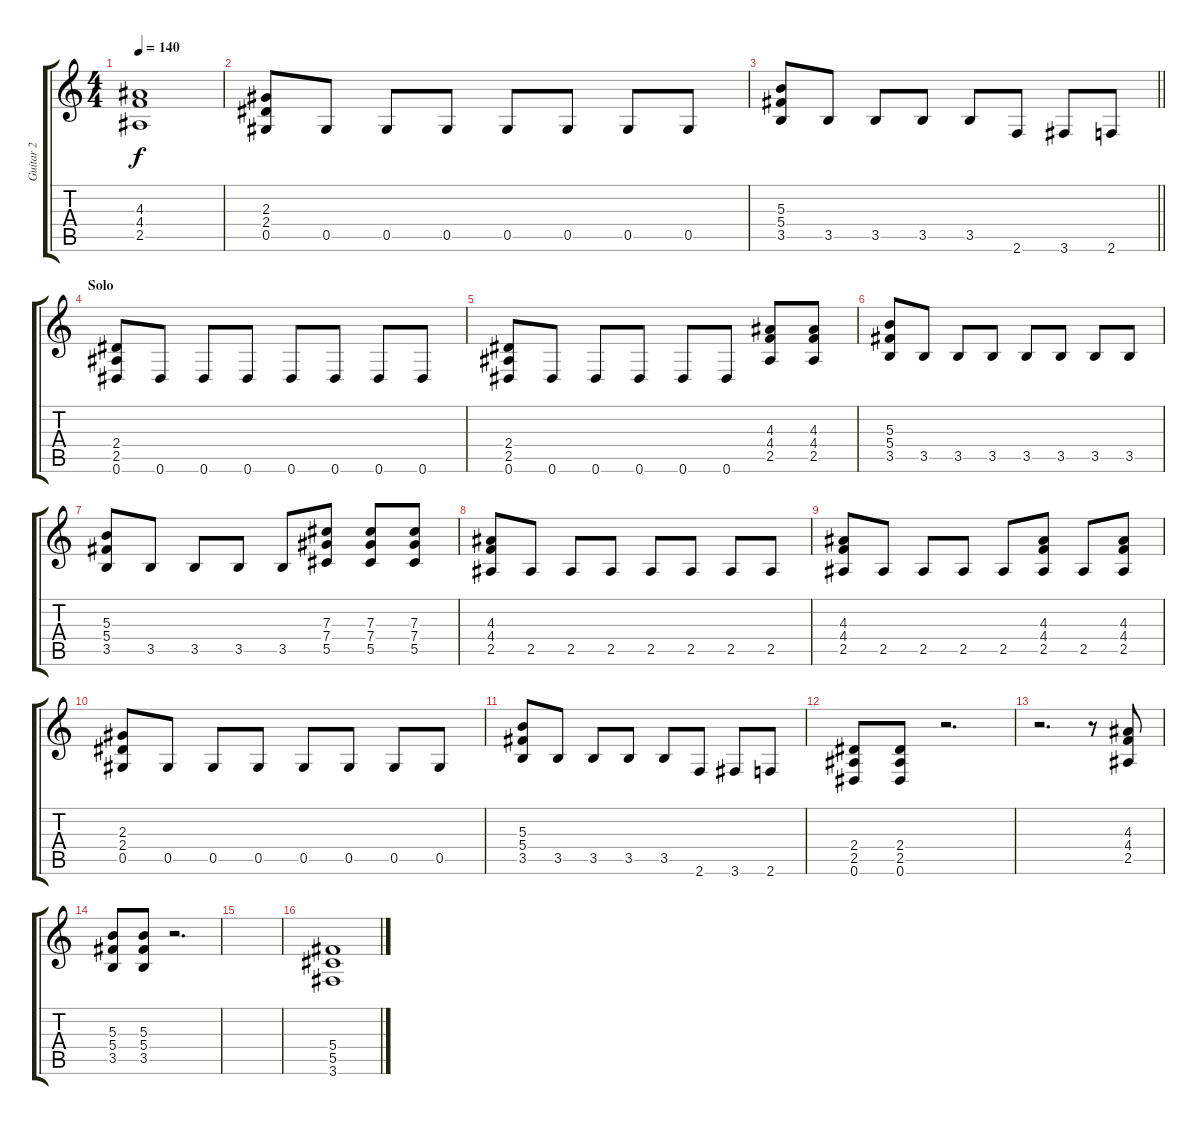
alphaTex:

\track ("Guitar 2" "Guitar 2") {instrument distortionguitar}
\staff {score tabs}
\tuning (Eb4 Bb3 Gb3 Db3 Ab2 Eb2) {hide}
\ts (4 4)
\tempo 140
\clef g2
\ks c
(4.3 4.4 2.5).1{dy f} |
(2.3 2.4 0.5).8 0.5.8 0.5.8 0.5.8 0.5.8 0.5.8 0.5.8 0.5.8 |
\barLineRight lightlight
(5.3 5.4 3.5).8 3.5.8 3.5.8 3.5.8 3.5.8 2.6.8 3.6.8 2.6.8 |
\section ("" "Solo")
(2.4 2.5 0.6).8 0.6.8 0.6.8 0.6.8 0.6.8 0.6.8 0.6.8 0.6.8 |
(2.4 2.5 0.6).8 0.6.8 0.6.8 0.6.8 0.6.8 0.6.8 (4.3 4.4 2.5).8 (4.3 4.4 2.5).8 |
(5.3 5.4 3.5).8 3.5.8 3.5.8 3.5.8 3.5.8 3.5.8 3.5.8 3.5.8 |
(5.3 5.4 3.5).8 3.5.8 3.5.8 3.5.8 3.5.8 (7.3 7.4 5.5).8 (7.3 7.4 5.5).8 (7.3 7.4 5.5).8 |
(4.3 4.4 2.5).8 2.5.8 2.5.8 2.5.8 2.5.8 2.5.8 2.5.8 2.5.8 |
(4.3 4.4 2.5).8 2.5.8 2.5.8 2.5.8 2.5.8 (4.3 4.4 2.5).8 2.5.8 (4.3 4.4 2.5).8 |
(2.3 2.4 0.5).8 0.5.8 0.5.8 0.5.8 0.5.8 0.5.8 0.5.8 0.5.8 |
(5.3 5.4 3.5).8 3.5.8 3.5.8 3.5.8 3.5.8 2.6.8 3.6.8 2.6.8 |
(2.4 2.5 0.6).8 (2.4 2.5 0.6).8 r.2{d} |
r.2{d} r.8 (4.3 4.4 2.5).8 |
(5.3 5.4 3.5).8 (5.3 5.4 3.5).8 r.2{d} |
|
(5.4 5.5 3.6).1
